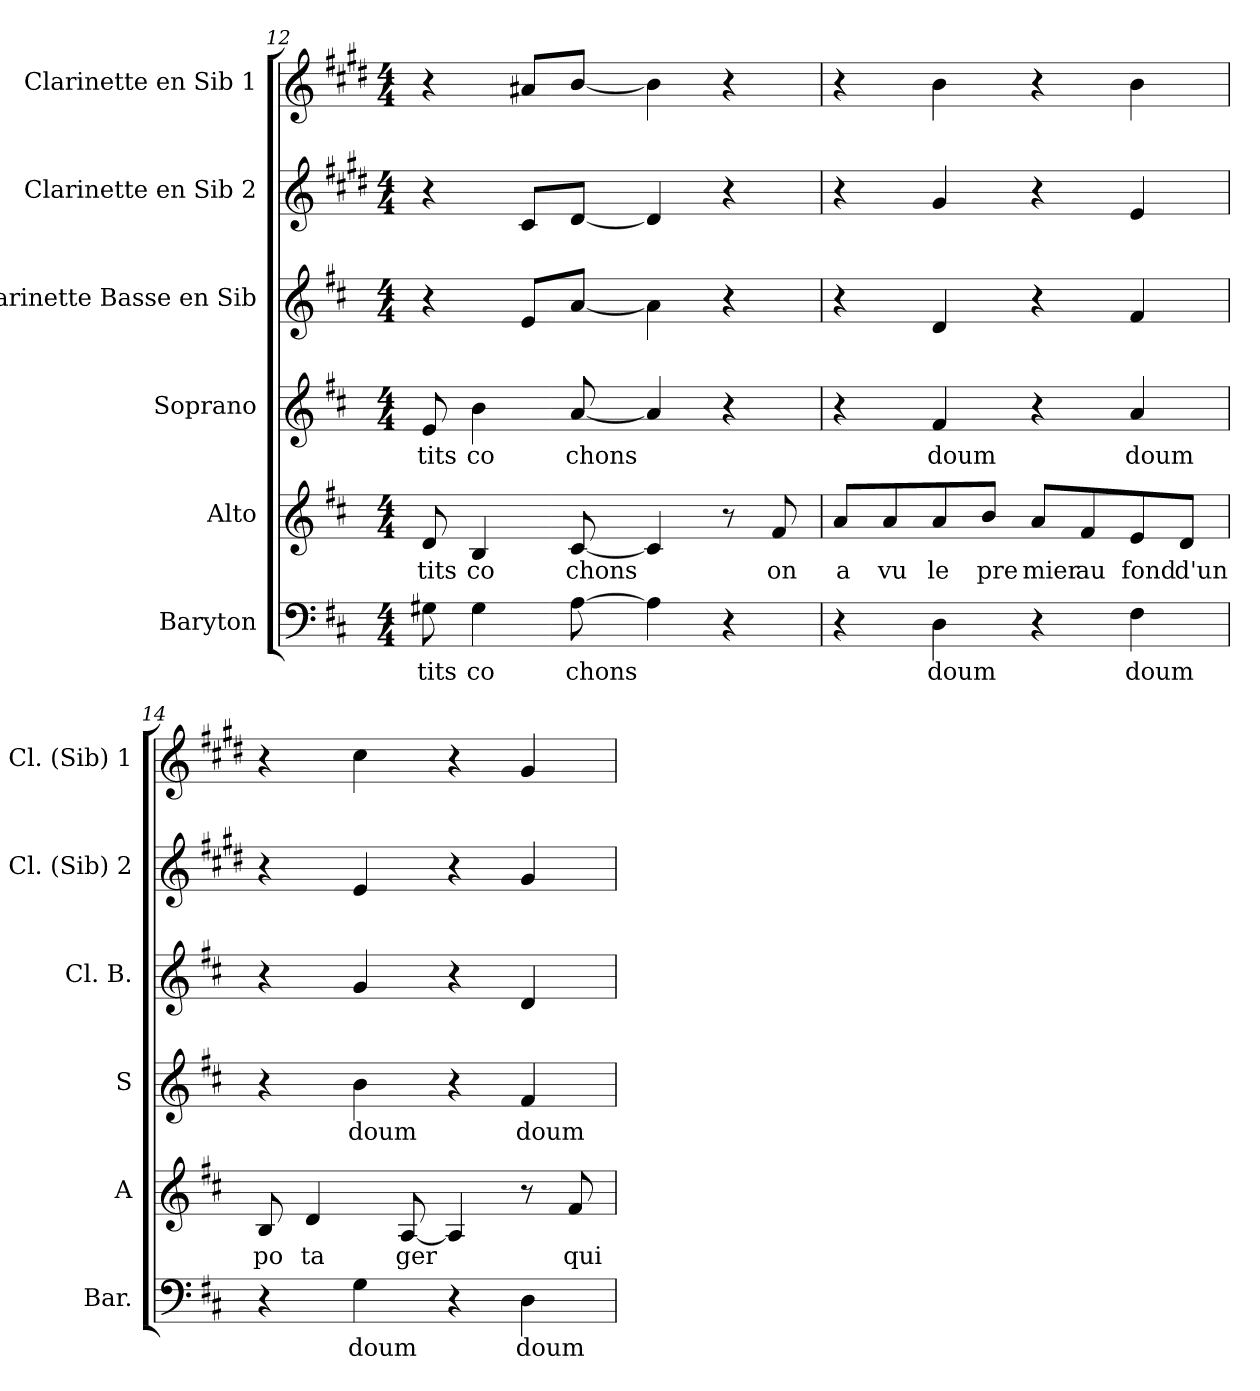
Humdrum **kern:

**kern	**text	**kern	**text	**kern	**text	**kern	**kern	**kern
*part6	*part6	*part5	*part5	*part4	*part4	*part3	*part2	*part1
*staff6	*staff6	*staff5	*staff5	*staff4	*staff4	*staff3	*staff2	*staff1
*I"Baryton	*	*I"Alto	*	*I"Soprano	*	*I"Clarinette Basse en Sib	*I"Clarinette en Sib 2	*I"Clarinette en Sib 1
*I'Bar.	*	*I'A	*	*I'S	*	*I'Cl. B.	*I'Cl. (Sib) 2	*I'Cl. (Sib) 1
*clefF4	*	*clefG2	*	*clefG2	*	*clefG2	*clefG2	*clefG2
*	*	*	*	*	*	*ITrd8c14	*ITrd1c2	*ITrd1c2
*k[f#c#]	*	*k[f#c#]	*	*k[f#c#]	*	*k[f#c#]	*k[f#c#]	*k[f#c#]
*D:	*	*D:	*	*D:	*	*D:	*D:	*D:
*M4/4	*	*M4/4	*	*M4/4	*	*M4/4	*M4/4	*M4/4
=12	=12	=12	=12	=12	=12	=12	=12	=12
!	!LO:LY:b	!	!	!	!	!	!	!
!	!	!	!LO:LY:b	!	!	!	!	!
!	!	!	!	!	!LO:LY:b	!	!	!
8G#X\	tits	8d/	tits	8e/	tits	4r	4r	4r
!	!LO:LY:b	!	!	!	!	!	!	!
!	!	!	!LO:LY:b	!	!	!	!	!
!	!	!	!	!	!LO:LY:b	!	!	!
4G#\	co	4B/	co	4b\	co	.	.	.
.	.	.	.	.	.	8E/L	8B/L	8g#X/L
!	!LO:LY:b	!	!	!	!	!	!	!
!	!	!	!LO:LY:b	!	!	!	!	!
!	!	!	!	!	!LO:LY:b	!	!	!
[8A\	chons	[8c#/	chons	[8a/	chons	[8A/J	[8c#/J	[8a/J
4A\]	.	4c#/]	.	4a/]	.	4A\]	4c#/]	4a\]
4r	.	8r	.	4r	.	4r	4r	4r
!	!	!	!LO:LY:b	!	!	!	!	!
.	.	8f#/	on	.	.	.	.	.
=13	=13	=13	=13	=13	=13	=13	=13	=13
!	!	!	!LO:LY:b	!	!	!	!	!
4r	.	8a/L	a	4r	.	4r	4r	4r
!	!	!	!LO:LY:b	!	!	!	!	!
.	.	8a/	vu	.	.	.	.	.
!	!LO:LY:b	!	!	!	!	!	!	!
!	!	!	!LO:LY:b	!	!	!	!	!
!	!	!	!	!	!LO:LY:b	!	!	!
4D\	doum	8a/	le	4f#/	doum	4D/	4f#/	4a\
!	!	!	!LO:LY:b	!	!	!	!	!
.	.	8b/J	pre	.	.	.	.	.
!	!	!	!LO:LY:b	!	!	!	!	!
4r	.	8a/L	mier	4r	.	4r	4r	4r
!	!	!	!LO:LY:b	!	!	!	!	!
.	.	8f#/	au	.	.	.	.	.
!	!LO:LY:b	!	!	!	!	!	!	!
!	!	!	!LO:LY:b	!	!	!	!	!
!	!	!	!	!	!LO:LY:b	!	!	!
4F#\	doum	8e/	fond	4a/	doum	4F#/	4d/	4a\
!	!	!	!LO:LY:b	!	!	!	!	!
.	.	8d/J	d'un	.	.	.	.	.
!!LO:PB:g=z
=14	=14	=14	=14	=14	=14	=14	=14	=14
!	!	!	!LO:LY:b	!	!	!	!	!
4r	.	8B/	po	4r	.	4r	4r	4r
!	!	!	!LO:LY:b	!	!	!	!	!
.	.	4d/	ta	.	.	.	.	.
!	!LO:LY:b	!	!	!	!	!	!	!
!	!	!	!	!	!LO:LY:b	!	!	!
4G\	doum	.	.	4b\	doum	4G/	4d/	4b\
!	!	!	!LO:LY:b	!	!	!	!	!
.	.	[8A/	ger	.	.	.	.	.
4r	.	4A/]	.	4r	.	4r	4r	4r
!	!LO:LY:b	!	!	!	!	!	!	!
!	!	!	!	!	!LO:LY:b	!	!	!
4D\	doum	8r	.	4f#/	doum	4D/	4f#/	4f#/
!	!	!	!LO:LY:b	!	!	!	!	!
.	.	8f#/	qui	.	.	.	.	.
=	=	=	=	=	=	=	=	=
*-	*-	*-	*-	*-	*-	*-	*-	*-
